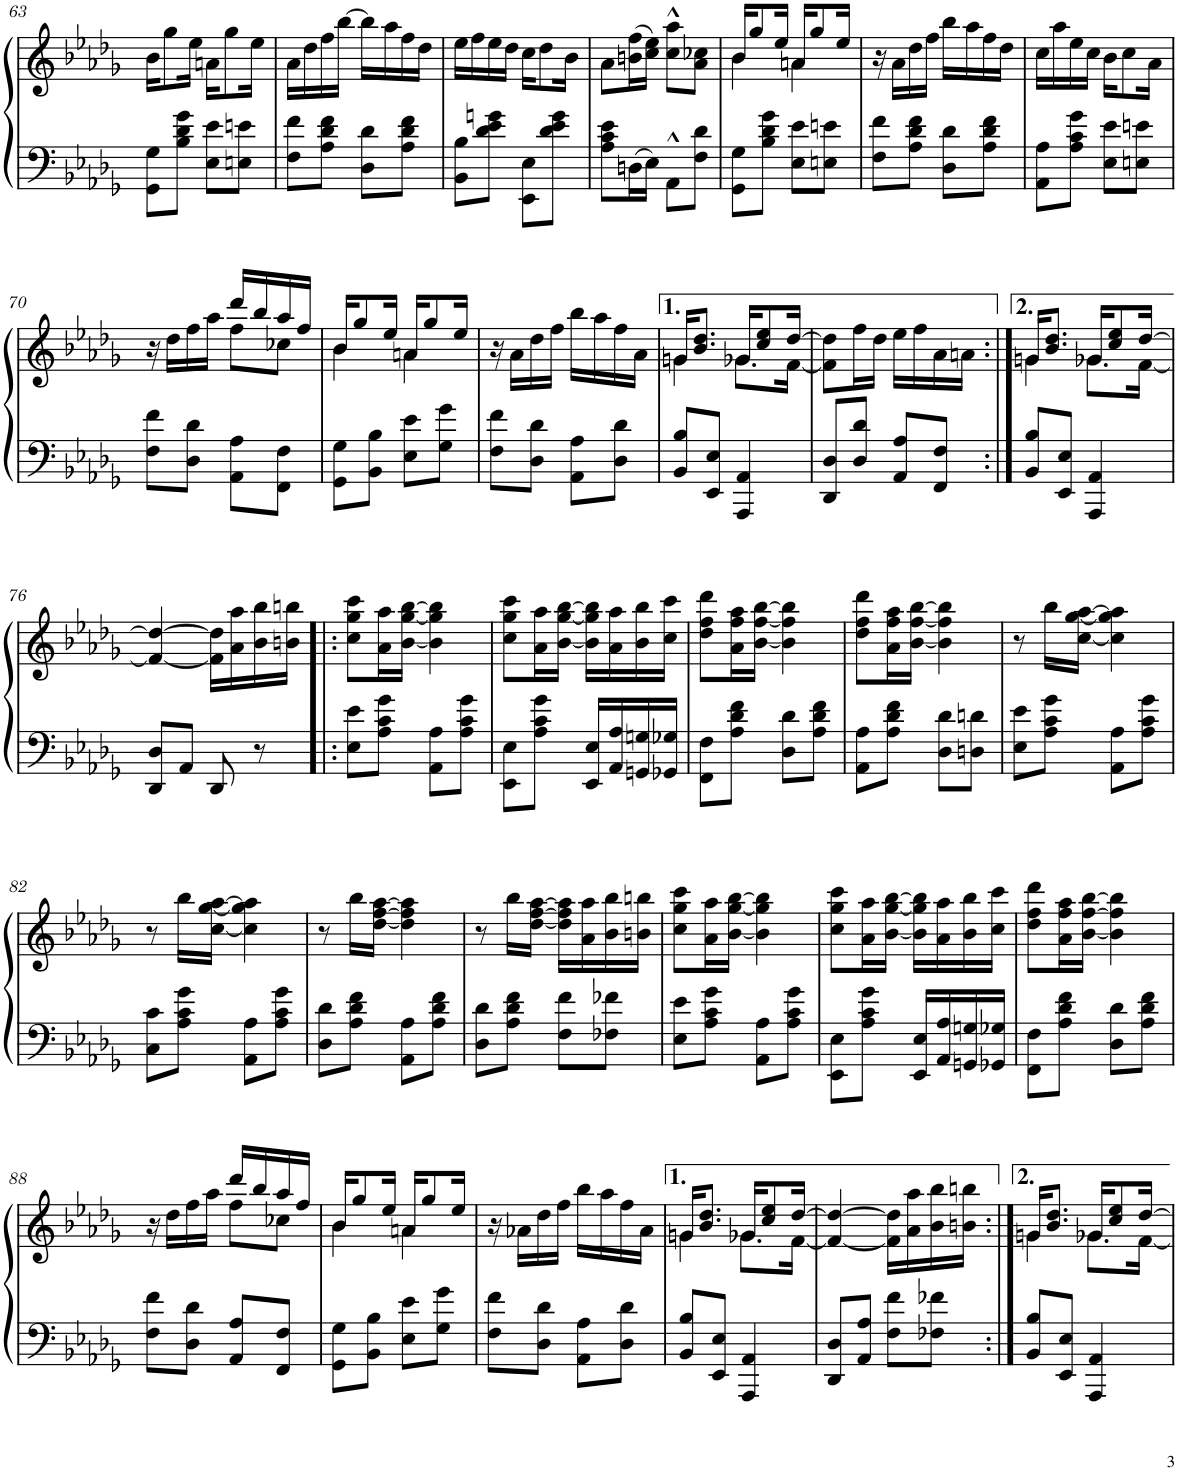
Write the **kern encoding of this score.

**kern	**kern
*part1	*part1
*staff2	*staff1
*I"Piano	*
*I'Pno.	*
!!LO:PB:g=z
*clefF4	*clefG2
*k[b-e-a-d-g-]	*k[b-e-a-d-g-]
*M2/4	*M2/4
=63	=63
8GG-\ 8G-\L	16b-\KL
.	8gg-\
8B-\ 8d-\ 8g-\J	.
.	16ee-\Jk
8E-\ 8e-\L	16an\KL
.	8gg-\
8En\ 8en\J	.
.	16ee-\Jk
=64	=64
8F\ 8f\L	16a-\LL
.	16dd-\
8A-\ 8d-\ 8f\J	16ff\
.	[16bb-\JJ
8D-\ 8d-\L	16bb-\LL]
.	16aa-\
8A-\ 8d-\ 8f\J	16ff\
.	16dd-\JJ
=65	=65
8BB-\ 8B-\L	16ee-\LL
.	16ff\
8d-\ 8e-\ 8gn\J	16ee-\
.	16dd-\JJ
8EE-\ 8E-\L	16cc\KL
.	8dd-\
8d-\ 8e-\ 8g\J	.
.	16b-\Jk
=66	=66
8A-\ 8c\ 8e-\L	8a-\L
16Dn\L	(16bn\ 16ff\L
16E-\JJ	16cc\ 16ee-\JJ)
8AA-^^\L	8cc\^^ 8aa-\^^L
8F\ 8d-\J	8a-\ 8cc-X\J
=67	=67
*	*^
8GG-\ 8G-\L	16b-/KL	4b-\
.	8gg-/	.
8B-\ 8d-\ 8g-\J	.	.
.	16ee-/Jk	.
8E-\ 8e-\L	16an/KL	4a\
.	8gg-/	.
8En\ 8en\J	.	.
.	16ee-/Jk	.
*	*v	*v
=68	=68
8F\ 8f\L	16r
.	16a-\LL
8A-\ 8d-\ 8f\J	16dd-\
.	16ff\JJ
8D-\ 8d-\L	16bb-\LL
.	16aa-\
8A-\ 8d-\ 8f\J	16ff\
.	16dd-\JJ
=69	=69
8AA-\ 8A-\L	16cc\LL
.	16aa-\
8A-\ 8c\ 8g-\J	16ee-\
.	16cc\JJ
8E-\ 8e-\L	16b-\KL
.	8cc\
8En\ 8en\J	.
.	16a-\Jk
!!LO:LB:g=z
=70	=70
*	*^
8F\ 8f\L	16r	4ryy
.	16dd-\LL	.
8D-\ 8d-\J	16ff\	.
.	16aa-\JJ	.
8AA-\ 8A-\L	16ddd-/LL	8ff\L
.	16bb-/	.
8FF\ 8F\J	16aa-/	8cc-X\J
.	16ff/JJ	.
=71	=71	=71
8GG-\ 8G-\L	16b-/KL	4b-\
.	8gg-/	.
8BB-\ 8B-\J	.	.
.	16ee-/Jk	.
8E-\ 8e-\L	16an/KL	4a\
.	8gg-/	.
8G-\ 8g-\J	.	.
.	16ee-/Jk	.
*	*v	*v
=72	=72
8F\ 8f\L	16r
.	16a-\LL
8D-\ 8d-\J	16dd-\
.	16ff\JJ
8AA-\ 8A-\L	16bb-\LL
.	16aa-\
8D-\ 8d-\J	16ff\
.	16a-\JJ
=73	=73
*	*^
8BB-/ 8B-/L	16gn/KL	4g\
.	8.b-/ 8.dd-/J	.
8EE-/ 8E-/J	.	.
4AAA-/ 4AA-/	16g-X/KL	8.g-\L
.	8cc/ 8ee-/	.
.	[16dd-/Jk	[16f\Jk
*	*v	*v
=74	=74
8DD-/ 8D-/L	8f\] 8dd-\]L
8D-/ 8d-/J	16ff\L
.	16dd-\JJ
8AA-/ 8A-/L	16ee-\LL
.	16ff\
8FF/ 8F/J	16a-\
.	16an\JJ
=75:|!	=75:|!
*	*^
8BB-/ 8B-/L	16gn/KL	4g\
.	8.b-/ 8.dd-/J	.
8EE-/ 8E-/J	.	.
4AAA-/ 4AA-/	16g-X/KL	8.g-\L
.	8cc/ 8ee-/	.
.	[16dd-/Jk	[16f\Jk
*	*v	*v
!!LO:LB:g=z
=76	=76
8DD-/ 8D-/L	4f/_ 4dd-/_
8AA-/J	.
8DD-/	16f\] 16dd-\]LL
.	16a-\ 16aa-\
8r	16b-\ 16bb-\
.	16bn\ 16bbn\JJ
=77!|:	=77!|:
8E-\ 8e-\L	8cc\ 8gg-\ 8ccc\L
8A-\ 8c\ 8g-\J	16a-\ 16aa-\L
.	[<16b-\ [<16gg-\ [16bb-\JJ
8AA-\ 8A-\L	4b-\] 4gg-\] 4bb-\]
8A-\ 8c\ 8g-\J	.
=78	=78
8EE-\ 8E-\L	8cc\ 8gg-\ 8ccc\L
8A-\ 8c\ 8g-\J	16a-\ 16aa-\L
.	[<16b-\ [<16gg-\ [16bb-\JJ
16EE-/ 16E-/LL	16b-\] 16gg-\] 16bb-\]LL
16AA-/ 16A-/	16a-\ 16aa-\
16GGn/ 16Gn/	16b-\ 16bb-\
16GG-X/ 16G-X/JJ	16cc\ 16ccc\JJ
=79	=79
8FF\ 8F\L	8dd-\ 8ff\ 8ddd-\L
8A-\ 8d-\ 8f\J	16a-\ 16ff\ 16aa-\L
.	[<16b-\ [<16ff\ [16bb-\JJ
8D-\ 8d-\L	4b-\] 4ff\] 4bb-\]
8A-\ 8d-\ 8f\J	.
=80	=80
8AA-\ 8A-\L	8dd-\ 8ff\ 8ddd-\L
8A-\ 8d-\ 8f\J	16a-\ 16ff\ 16aa-\L
.	[<16b-\ [<16ff\ [16bb-\JJ
8D-\ 8d-\L	4b-\] 4ff\] 4bb-\]
8Dn\ 8dn\J	.
=81	=81
8E-\ 8e-\L	8r
8A-\ 8c\ 8g-\J	16bb-\LL
.	[<16cc\ [<16gg-\ [16aa-\JJ
8AA-\ 8A-\L	4cc\] 4gg-\] 4aa-\]
8A-\ 8c\ 8g-\J	.
!!LO:LB:g=z
=82	=82
8C\ 8c\L	8r
8A-\ 8c\ 8g-\J	16bb-\LL
.	[<16cc\ [<16gg-\ [16aa-\JJ
8AA-\ 8A-\L	4cc\] 4gg-\] 4aa-\]
8A-\ 8c\ 8g-\J	.
=83	=83
8D-\ 8d-\L	8r
8A-\ 8d-\ 8f\J	16bb-\LL
.	[<16dd-\ [16ff\ [16aa-\JJ
8AA-\ 8A-\L	4dd-\] 4ff\] 4aa-\]
8A-\ 8d-\ 8f\J	.
=84	=84
8D-\ 8d-\L	8r
8A-\ 8d-\ 8f\J	16bb-\LL
.	[<16dd-\ [16ff\ [16aa-\JJ
8F\ 8f\L	16dd-\] 16ff\] 16aa-\]LL
.	16a-\ 16aa-\
8F-X\ 8f-X\J	16b-\ 16bb-\
.	16bn\ 16bbn\JJ
=85	=85
8E-\ 8e-\L	8cc\ 8gg-\ 8ccc\L
8A-\ 8c\ 8g-\J	16a-\ 16aa-\L
.	[<16b-\ [<16gg-\ [16bb-\JJ
8AA-\ 8A-\L	4b-\] 4gg-\] 4bb-\]
8A-\ 8c\ 8g-\J	.
=86	=86
8EE-\ 8E-\L	8cc\ 8gg-\ 8ccc\L
8A-\ 8c\ 8g-\J	16a-\ 16aa-\L
.	[<16b-\ [<16gg-\ [16bb-\JJ
16EE-/ 16E-/LL	16b-\] 16gg-\] 16bb-\]LL
16AA-/ 16A-/	16a-\ 16aa-\
16GGn/ 16Gn/	16b-\ 16bb-\
16GG-X/ 16G-X/JJ	16cc\ 16ccc\JJ
=87	=87
8FF\ 8F\L	8dd-\ 8ff\ 8ddd-\L
8A-\ 8d-\ 8f\J	16a-\ 16ff\ 16aa-\L
.	[<16b-\ [16ff\ [16bb-\JJ
8D-\ 8d-\L	4b-\] 4ff\] 4bb-\]
8A-\ 8d-\ 8f\J	.
!!LO:LB:g=z
=88	=88
*	*^
8F\ 8f\L	16r	4ryy
.	16dd-\LL	.
8D-\ 8d-\J	16ff\	.
.	16aa-\JJ	.
8AA-/ 8A-/L	16ddd-/LL	8ff\L
.	16bb-/	.
8FF/ 8F/J	16aa-/	8cc-X\J
.	16ff/JJ	.
=89	=89	=89
8GG-\ 8G-\L	16b-/KL	4b-\
.	8gg-/	.
8BB-\ 8B-\J	.	.
.	16ee-/Jk	.
8E-\ 8e-\L	16an/KL	4a\
.	8gg-/	.
8G-\ 8g-\J	.	.
.	16ee-/Jk	.
*	*v	*v
=90	=90
8F\ 8f\L	16r
.	16a-X\LL
8D-\ 8d-\J	16dd-\
.	16ff\JJ
8AA-\ 8A-\L	16bb-\LL
.	16aa-\
8D-\ 8d-\J	16ff\
.	16a-\JJ
=91	=91
*	*^
8BB-/ 8B-/L	16gn/KL	4g\
.	8.b-/ 8.dd-/J	.
8EE-/ 8E-/J	.	.
4AAA-/ 4AA-/	16g-X/KL	8.g-\L
.	8cc/ 8ee-/	.
.	[16dd-/Jk	[16f\Jk
*	*v	*v
=92	=92
8DD-/ 8D-/L	4f/_ 4dd-/_
8AA-/ 8A-/J	.
8F\ 8f\L	16f\] 16dd-\]LL
.	16a-\ 16aa-\
8F-X\ 8f-X\J	16b-\ 16bb-\
.	16bn\ 16bbn\JJ
=93:|!	=93:|!
*	*^
8BB-/ 8B-/L	16gn/KL	4g\
.	8.b-/ 8.dd-/J	.
8EE-/ 8E-/J	.	.
4AAA-/ 4AA-/	16g-X/KL	8.g-\L
.	8cc/ 8ee-/	.
.	[16dd-/Jk	[16f\Jk
*	*v	*v
=	=
*-	*-
